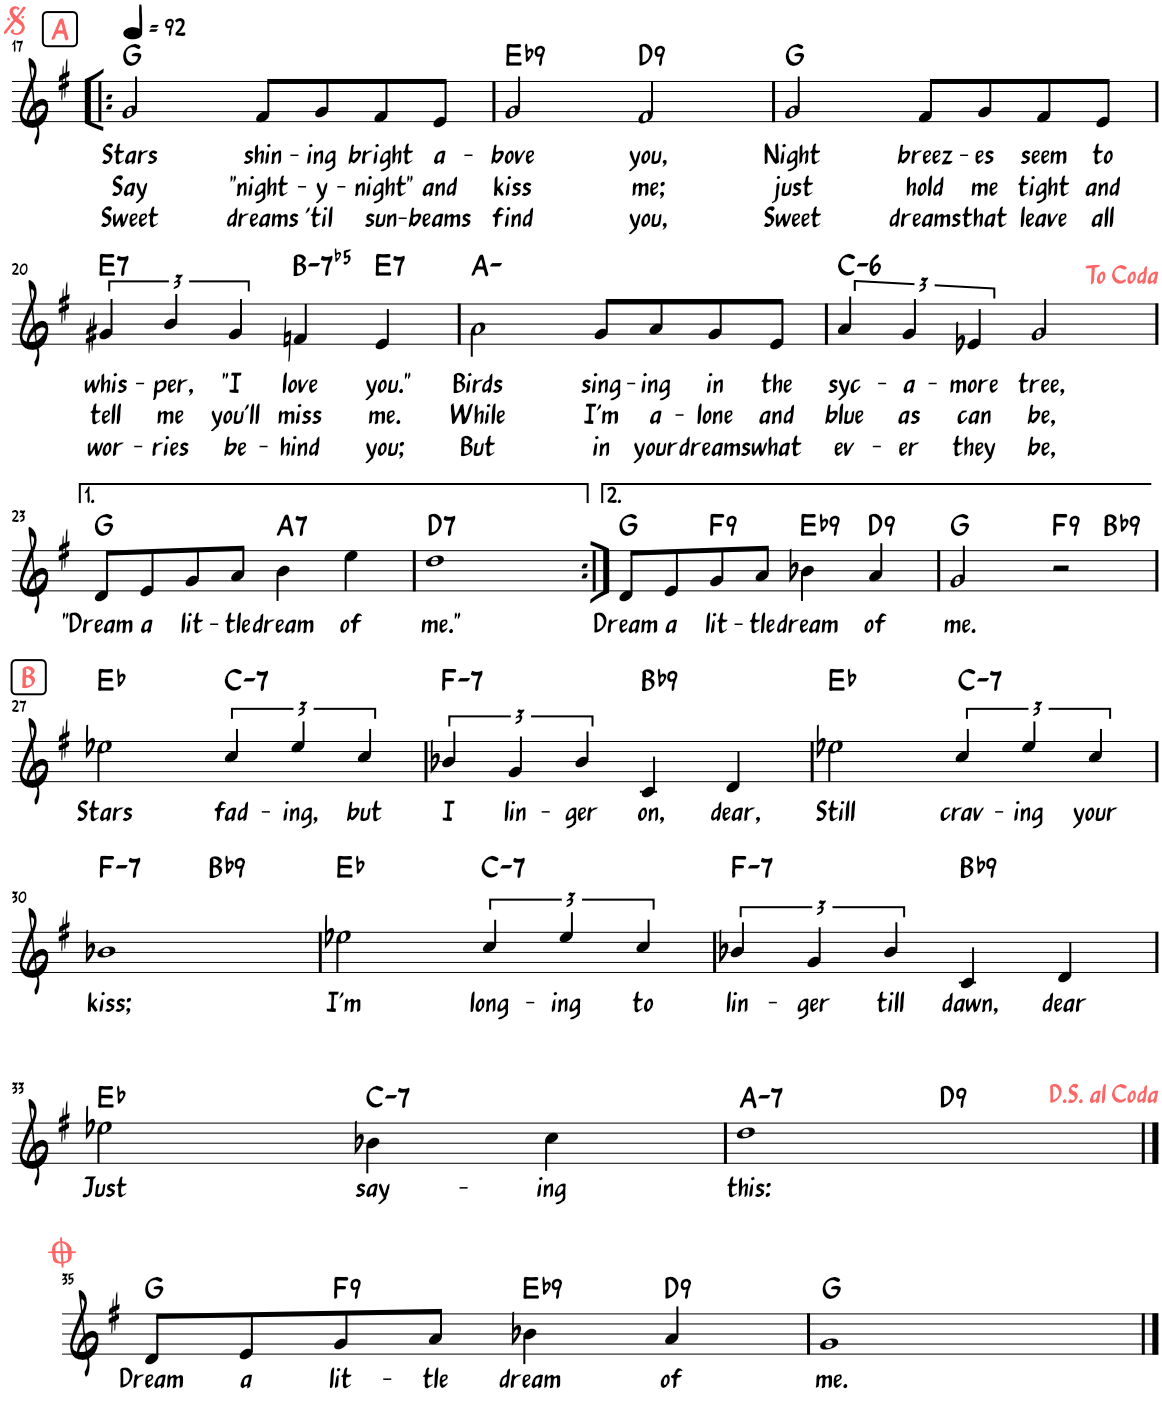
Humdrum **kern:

**kern	**text	**text	**text	**harte
*part1	*part1	*part1	*part1	*part1
*staff1	*staff1	*staff1	*staff1	*
*I"Piano	*	*	*	*
*I'Pno	*	*	*	*
!!LO:PB:g=z
*clefG2	*	*	*	*
*k[f#]	*	*	*	*
*M4/4	*	*	*	*
*MM92	*	*	*	*
!!LO:REH:place=s1:a:B:rj:color=#FD6666:fs=14:t=A
=17!|:	=17!|:	=17!|:	=17!|:	=17!|:
!	!LO:LY:b	!LO:LY:b	!LO:LY:b	!
2g/	Stars	Say	Sweet	G:maj
!	!LO:LY:b	!LO:LY:b	!LO:LY:b	!
8f#/L	shin-	"night-	dreams	.
!	!LO:LY:b	!LO:LY:b	!LO:LY:b	!
8g/	-ing	-y-	'til	.
!	!LO:LY:b	!LO:LY:b	!LO:LY:b	!
8f#/	bright	-night"	sun-	.
!	!LO:LY:b	!LO:LY:b	!LO:LY:b	!
8e/J	a-	and	-beams	.
=18	=18	=18	=18	=18
!	!LO:LY:b	!LO:LY:b	!LO:LY:b	!LO:H:kt=9
2g/	-bove	kiss	find	Eb:9
!	!LO:LY:b	!LO:LY:b	!LO:LY:b	!LO:H:kt=9
2f#/	you,	me;	you,	D:9
=19	=19	=19	=19	=19
!	!LO:LY:b	!LO:LY:b	!LO:LY:b	!
2g/	Night	just	Sweet	G:maj
!	!LO:LY:b	!LO:LY:b	!LO:LY:b	!
8f#/L	breez-	hold	dreams	.
!	!LO:LY:b	!LO:LY:b	!LO:LY:b	!
8g/	-es	me	that	.
!	!LO:LY:b	!LO:LY:b	!LO:LY:b	!
8f#/	seem	tight	leave	.
!	!LO:LY:b	!LO:LY:b	!LO:LY:b	!
8e/J	to	and	all	.
!!LO:LB:g=z
=20	=20	=20	=20	=20
!	!LO:LY:b	!LO:LY:b	!LO:LY:b	!LO:H:kt=7
6g#X/	whis-	tell	wor-	E:7
!	!LO:LY:b	!LO:LY:b	!LO:LY:b	!
6b/	-per,	me	-ries	.
!	!LO:LY:b	!LO:LY:b	!LO:LY:b	!
6g#/	"I	you'll	be-	.
!	!LO:LY:b	!LO:LY:b	!LO:LY:b	!LO:H:kt=-7b5
4fn/	love	miss	-hind	B:hdim7
!	!LO:LY:b	!LO:LY:b	!LO:LY:b	!LO:H:kt=7
4e/	you."	me.	you;	E:7
=21	=21	=21	=21	=21
!	!LO:LY:b	!LO:LY:b	!LO:LY:b	!
2a\	Birds	While	But	A:min
!	!LO:LY:b	!LO:LY:b	!LO:LY:b	!
8g/L	sing-	I'm	in	.
!	!LO:LY:b	!LO:LY:b	!LO:LY:b	!
8a/	-ing	a-	your	.
!	!LO:LY:b	!LO:LY:b	!LO:LY:b	!
8g/	in	-lone	dreams	.
!	!LO:LY:b	!LO:LY:b	!LO:LY:b	!
8e/J	the	and	what	.
=22	=22	=22	=22	=22
!	!LO:LY:b	!LO:LY:b	!LO:LY:b	!LO:H:kt=6
6a/	syc-	blue	ev-	C:min6
!	!LO:LY:b	!LO:LY:b	!LO:LY:b	!
6g/	a-	as	-er	.
!	!LO:LY:b	!LO:LY:b	!LO:LY:b	!
6e-X/	-more	can	they	.
!	!LO:LY:b	!LO:LY:b	!LO:LY:b	!
2g/	tree,	be,	be,	.
!!LO:LB:g=z
=23	=23	=23	=23	=23
!	!LO:LY:b	!	!	!
8d/L	"Dream	.	.	G:maj
!	!LO:LY:b	!	!	!
8e/	a	.	.	.
!	!LO:LY:b	!	!	!
8g/	lit-	.	.	.
!	!LO:LY:b	!	!	!
8a/J	-tle	.	.	.
!	!LO:LY:b	!	!	!LO:H:kt=7
4b\	dream	.	.	A:7
!	!LO:LY:b	!	!	!
4ee\	of	.	.	.
=24	=24	=24	=24	=24
!	!LO:LY:b	!	!	!LO:H:kt=7
1dd	me."	.	.	D:7
=25:|!	=25:|!	=25:|!	=25:|!	=25:|!
!	!LO:LY:b	!	!	!
8d/L	Dream	.	.	G:maj
!	!LO:LY:b	!	!	!
8e/	a	.	.	.
!	!LO:LY:b	!	!	!LO:H:kt=9
8g/	lit-	.	.	F:9
!	!LO:LY:b	!	!	!
8a/J	-tle	.	.	.
!	!LO:LY:b	!	!	!LO:H:kt=9
4b-X\	dream	.	.	Eb:9
!	!LO:LY:b	!	!	!LO:H:kt=9
4a/	of	.	.	D:9
=26	=26	=26	=26	=26
!	!LO:LY:b	!	!	!
*^	*	*	*	*
2g/	2.ryy	me.	.	.	G:maj
!	!	!	!	!	!LO:H:kt=9
2r	.	.	.	.	F:9
!	!	!	!	!	!LO:H:kt=9
.	4ryy	.	.	.	Bb:9
!!LO:LB:g=z	!!
!!LO:REH:place=s1:a:B:rj:color=#FD6666:fs=14:t=B	!!
=27	=27	=27	=27	=27	=27
!	!	!LO:LY:b	!	!	!
*v	*v	*	*	*	*
2ee-X\	Stars	.	.	Eb:maj
!	!LO:LY:b	!	!	!LO:H:kt=7
6cc/	fad-	.	.	C:min7
!	!LO:LY:b	!	!	!
6ee-/	-ing,	.	.	.
!	!LO:LY:b	!	!	!
6cc/	but	.	.	.
=28	=28	=28	=28	=28
!	!LO:LY:b	!	!	!LO:H:kt=7
6b-X/	I	.	.	F:min7
!	!LO:LY:b	!	!	!
6g/	lin-	.	.	.
!	!LO:LY:b	!	!	!
6b-/	-ger	.	.	.
!	!LO:LY:b	!	!	!LO:H:kt=9
4c/	on,	.	.	Bb:9
!	!LO:LY:b	!	!	!
4d/	dear,	.	.	.
=29	=29	=29	=29	=29
!	!LO:LY:b	!	!	!
2ee-X\	Still	.	.	Eb:maj
!	!LO:LY:b	!	!	!LO:H:kt=7
6cc/	crav-	.	.	C:min7
!	!LO:LY:b	!	!	!
6ee-/	-ing	.	.	.
!	!LO:LY:b	!	!	!
6cc/	your	.	.	.
!!LO:LB:g=z
=30	=30	=30	=30	=30
!	!LO:LY:b	!	!	!LO:H:kt=7
*^	*	*	*	*
1b-X	2ryy	kiss;	.	.	F:min7
!	!	!	!	!	!LO:H:kt=9
.	2ryy	.	.	.	Bb:9
=31	=31	=31	=31	=31	=31
!	!	!LO:LY:b	!	!	!
*v	*v	*	*	*	*
2ee-X\	I'm	.	.	Eb:maj
!	!LO:LY:b	!	!	!LO:H:kt=7
6cc/	long-	.	.	C:min7
!	!LO:LY:b	!	!	!
6ee-/	-ing	.	.	.
!	!LO:LY:b	!	!	!
6cc/	to	.	.	.
=32	=32	=32	=32	=32
!	!LO:LY:b	!	!	!LO:H:kt=7
6b-X/	lin-	.	.	F:min7
!	!LO:LY:b	!	!	!
6g/	-ger	.	.	.
!	!LO:LY:b	!	!	!
6b-/	till	.	.	.
!	!LO:LY:b	!	!	!LO:H:kt=9
4c/	dawn,	.	.	Bb:9
!	!LO:LY:b	!	!	!
4d/	dear	.	.	.
!!LO:LB:g=z
=33	=33	=33	=33	=33
!	!LO:LY:b	!	!	!
2ee-X\	Just	.	.	Eb:maj
!	!LO:LY:b	!	!	!LO:H:kt=7
4b-X\	say-	.	.	C:min7
!	!LO:LY:b	!	!	!
4cc\	-ing	.	.	.
=34	=34	=34	=34	=34
!	!LO:LY:b	!	!	!LO:H:kt=7
*^	*	*	*	*
1dd	2ryy	this:	.	.	A:min7
!	!	!	!	!	!LO:H:kt=9
.	2ryy	.	.	.	D:9
!!LO:LB:g=z	!!
==35	==35	==35	==35	==35	==35
!	!	!LO:LY:b	!	!	!
*v	*v	*	*	*	*
8d/L	Dream	.	.	G:maj
!	!LO:LY:b	!	!	!
8e/	a	.	.	.
!	!LO:LY:b	!	!	!LO:H:kt=9
8g/	lit-	.	.	F:9
!	!LO:LY:b	!	!	!
8a/J	-tle	.	.	.
!	!LO:LY:b	!	!	!LO:H:kt=9
4b-X\	dream	.	.	Eb:9
!	!LO:LY:b	!	!	!LO:H:kt=9
4a/	of	.	.	D:9
=36	=36	=36	=36	=36
!	!LO:LY:b	!	!	!
1g	me.	.	.	G:maj
==	==	==	==	==
*-	*-	*-	*-	*-
